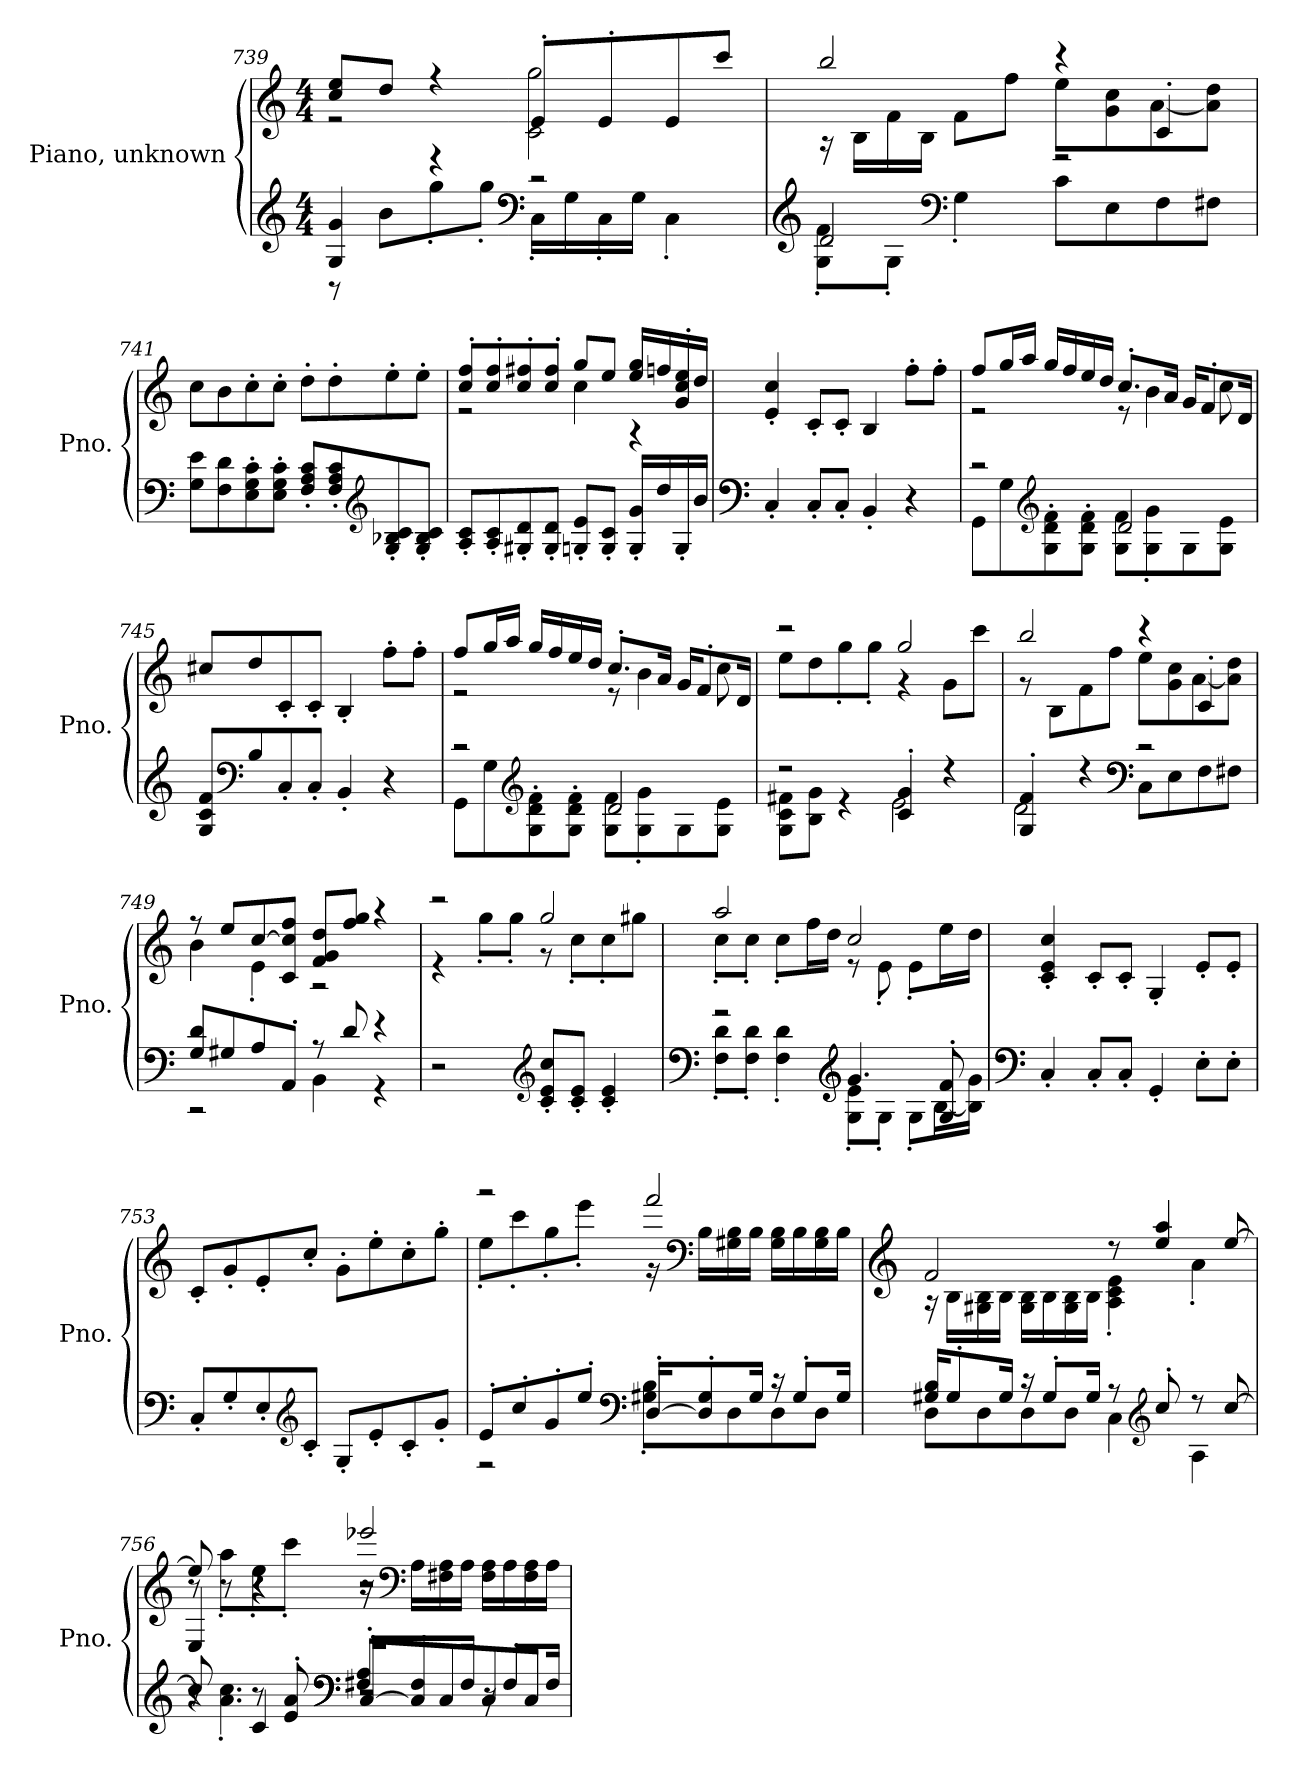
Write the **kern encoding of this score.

**kern	**kern
*part1	*part1
*staff2	*staff1
*I"Piano, unknown	*
*I'Pno.	*
*clefG2	*clefG2
*k[]	*k[]
*M4/4	*M4/4
=739	=739
*^	*^
4G/ 4g/	8r	8cc/ 8ee/L	2r
.	8b\L	8dd/J	.
4r	8gg'\	4r	.
.	8gg'\J	.	.
*clefF4	*	*	*
2r	16C'\LL	8e'/L	2c\ 2gg\
.	16G\	.	.
.	16C'\	8e'/	.
.	16G\JJ	.	.
.	4C'\	8e/	.
.	.	8ccc/J	.
!!LO:PB:g=z	!!
=740	=740	=740	=740
*clefG2	*	*	*
2d/	8G\' 8f\'L	2bb/	16r
.	.	.	16B\LL
.	8G'\J	.	16f\
.	.	.	16B\JJ
*clefF4	*	*	*
.	4G'\	.	8f\L
.	.	.	8ff\J
2r	8c\L	4r	8ee\L
.	8E\	.	8g\ 8cc\
.	8F\	4c'/	[8a\
.	8F#X\J	.	8a\] 8dd\J
*v	*v	*	*
*	*v	*v
=741	=741
8G\ 8e\L	8cc\L
8F\ 8d\	8b\
8E\' 8G\' 8c\'	8cc'\
8E\' 8G\' 8c\'J	8cc'\J
8F/' 8A/' 8c/'L	8dd'\L
8F/' 8A/' 8c/'	8dd'\
*clefG2	*
8G/' 8B-X/' 8c/'	8ee'\
8G/' 8B-/' 8c/'J	8ee'\J
=742	=742
*	*^
8A/' 8c/'L	8cc/' 8ff/'L	2r
8A/' 8c/'	8cc/' 8ff/'	.
8G#X/' 8d/'	8cc/' 8ff#X/'	.
8G#/' 8d/'J	8cc/' 8ff#/'J	.
8Gn/' 8e/'L	8gg/L	4cc\
8G/' 8c/'J	8ee/J	.
16G/' 16g/'LL	16ee/ 16gg/LL	4r
16dd/	16ffn/	.
16G'/	16g/' 16cc/' 16ee/'	.
16b/JJ	16dd/JJ	.
*	*v	*v
!!LO:LB:g=z
=743	=743
*clefF4	*
4C'/	4e/' 4cc/'
8C'/L	8c'/L
8C'/J	8c'/J
4BB'/	4B/
4r	8ff'\L
.	8ff'\J
=744	=744
*^	*^
2r	8GG\L	8ff/L	2r
.	8G\	16gg/L	.
.	.	16aa/JJ	.
*clefG2	*	*	*
.	8G\' 8d\' 8f\'	16gg/LL	.
.	.	16ff/	.
.	8G\' 8d\' 8f\'J	16ee/	.
.	.	16dd/JJ	.
2d/	8G\ 8f\L	8.cc'/L	8r
.	8G\' 8g\'	.	4b\
.	.	16a/Jk	.
.	8G\	16g/KL	.
.	.	8f'/	.
.	8G\ 8e\J	.	8cc\
.	.	16d/Jk	.
*v	*v	*	*
*	*v	*v
=745	=745
8G/ 8c/ 8f/L	8cc#X/L
*clefF4	*
8B/	8dd/
8C'/	8c'/
8C'/J	8c'/J
4BB'/	4B'/
4r	8ff'\L
.	8ff'\J
!!LO:LB:g=z
=746	=746
*^	*^
2r	8GG\L	8ff/L	2r
.	8G\	16gg/L	.
.	.	16aa/JJ	.
*clefG2	*	*	*
.	8G\' 8d\' 8f\'	16gg/LL	.
.	.	16ff/	.
.	8G\' 8d\' 8f\'J	16ee/	.
.	.	16dd/JJ	.
2d/	8G\ 8f\L	8.cc'/L	8r
.	8G\' 8g\'	.	4b\
.	.	16a/Jk	.
.	8G\	16g/KL	.
.	.	8f'/	.
.	8G\ 8e\J	.	8cc\
.	.	16d/Jk	.
=747	=747	=747	=747
2r	8G\ 8c\ 8f#X\L	2r	8ee\L
.	8B\ 8g\J	.	8dd\
.	4r	.	8gg'\
.	.	.	8gg'\J
4c/' 4g/'	2e\	2gg/	4r
4r	.	.	8g\L
.	.	.	8ccc\J
=748	=748	=748	=748
4G/' 4f/'	2d\	2bb/	8r
.	.	.	8B\L
4r	.	.	8f\
.	.	.	8ff\J
*clefF4	*	*	*
2r	8C\L	4r	8ee\L
.	8E\	.	8g\ 8cc\
.	8F\	4c'/	[8a\
.	8F#X\J	.	8a\] 8dd\J
=749	=749	=749	=749
8G/ 8d/L	2r	8r	4b\
8G#X/	.	8ee/L	.
8A/	.	[8cc/	4e'\
8AA'/J	.	8c/ 8cc/] 8ff/J	.
8r	4BB\	8f/ 8g/ 8dd/L	2r
8d/	.	8ff/ 8gg/J	.
4r	4r	4r	.
*v	*v	*	*
!!LO:LB:g=z	!!
=750	=750	=750
2r	2r	4r
.	.	8gg'\L
.	.	8gg'\J
*clefG2	*	*
8c/' 8e/' 8cc/'L	2gg/	8r
8c/' 8e/'J	.	8cc'\L
4c/' 4e/'	.	8cc'\
.	.	8gg#X\J
=751	=751	=751
*clefF4	*	*
*^	*	*
2r	8F\' 8d\'L	2aa/	8cc'\L
.	8F\' 8d\'J	.	8cc'\J
.	4F\' 4d\'	.	8cc'\L
.	.	.	16ff\L
.	.	.	16dd\JJ
*clefG2	*	*	*
4.g/	8G\' 8e\'L	2cc/	8r
.	8G'\J	.	8e'\
.	8G'\L	.	8e'\L
8G/' 8f/'	[16B\L	.	16ee\L
.	16B\] 16g\JJ	.	16dd\JJ
*v	*v	*	*
*	*v	*v
=752	=752
*clefF4	*
4C'/	4c/' 4e/' 4cc/'
8C'/L	8c'/L
8C'/J	8c'/J
4GG'/	4G'/
8E'\L	8e'/L
8E'\J	8e'/J
!!LO:LB:g=z
=753	=753
8C'/L	8c'/L
8G'/	8g'/
8E'/	8e'/
*clefG2	*
8c'/J	8cc'/J
8G'/L	8g'\L
8e'/	8ee'\
8c'/	8cc'\
8g'/J	8gg'\J
=754	=754
*^	*^
8e'/L	2r	2r	8ee'\L
8cc'/	.	.	8ccc'\
8g'/	.	.	8gg'\
8ee'/J	.	.	8eee'\J
*clefF4	*	*	*
[16D'/KL	8G#X\' 8B\'L	2fff/	16r
*	*	*clefF4	*
8D/]' 8G#/'	.	.	16B\LL
.	8D\	.	16G#X\ 16B\
16G#/Jk	.	.	16B\JJ
16r	8D\	.	16G#\ 16B\LL
8G#'/L	.	.	16B\
.	8D\J	.	16G#\ 16B\
16G#/Jk	.	.	16B\JJ
!!LO:LB:g=z	!!
=755	=755	=755	=755
*	*	*clefG2	*
16G#X/ 16B/KL	8D\L	2f/	16r
8G#'/	.	.	16B\LL
.	8D\	.	16G#X\ 16B\
16G#/Jk	.	.	16B\JJ
16r	8D\	.	16G#\ 16B\LL
8G#'/L	.	.	16B\
.	8D\J	.	16G#\ 16B\
16G#/Jk	.	.	16B\JJ
8r	4C\	8r	4A\' 4c\' 4e\'
*clefG2	*	*	*
8cc'/	.	4ee/ 4aa/	.
8r	4A\	.	4a'\
[8cc/	.	[8ee/	.
=756	=756	=756	=756
*	*^	*	*^
8cc/]	8r	4r	8ee/]	8r	4E/
8r	4.a\' 4.cc\'	.	8r	8aa'\L	.
8r	.	4c/	4r	8ee'\	4r
8e/' 8a/'	.	.	.	8ccc'\J	.
*clefF4	*	*	*	*	*
[16C'/KL	2r	8F#X/' 8A/'L	2eee-X/	16r	2r
*	*	*	*clefF4	*	*
8C/]' 8F#/'	.	.	.	16A\LL	.
.	.	8C/	.	16F#X\ 16A\	.
16F#/Jk	.	.	.	16A\JJ	.
16r	.	8C/	.	16F#\ 16A\LL	.
8F#'/L	.	.	.	16A\	.
.	.	8C/J	.	16F#\ 16A\	.
16F#/Jk	.	.	.	16A\JJ	.
*v	*v	*v	*	*	*
*	*v	*v	*v
=	=
*-	*-
